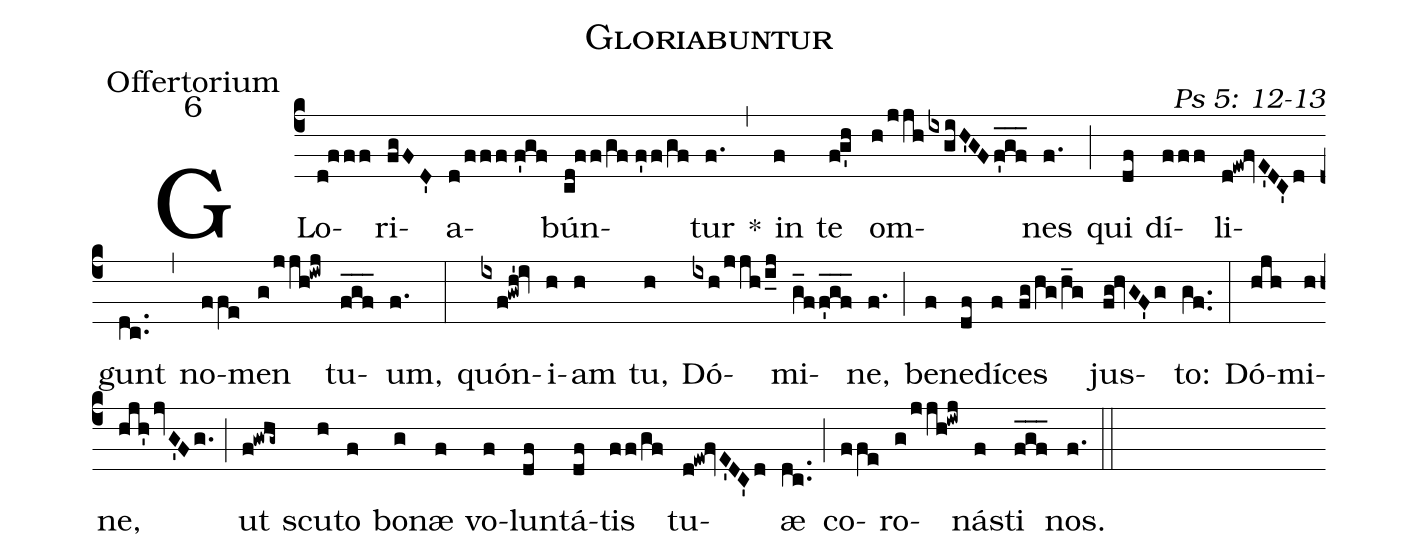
name: Gloriabuntur;
office-part: Offertorium;
mode: 6;
commentary: Ps 5: 12-13;
%%
(c4) GLo(d!fff)ri(fgFD')a(d/fff//f'gf)bún(cd!ff/gf//f'f/gf)tur(f.) *(,) in(f) te(f!g'h) om(h/jjh/ixgiH'GFf'gf___)nes(f.) (;) qui(df) dí(fff)li(d!ew!fvE'DC'd)gunt(dc..) (,) no(ffe)men(g/jjh!iwj) tu(fgf___)um,(f.) (:)
quón(ixf!gwh'!iv)i(h)am(h) tu,(h) Dó(ixh/jjh/i_j)mi(g_ff'gf___)ne,(f.) (;) be(f)ne(df)dí(f)ces(fg/hg/h_g) jus(fg!hvGF'g)to:(gf..) (:)
Dó(hjh)mi(h)ne,(hjh'jvG'Fg.) (;) ut(f!gwhg~) scu(h)to(f) bo(g)næ(f) vo(f)lun(df)tá(df)tis(ff/gf) tu(d!ew!fvE'DC'd)æ(dc..) (;) co(ffe)ro(g/jjh!iwj)nás(f)ti(fgf___) nos.(f.) (::)
